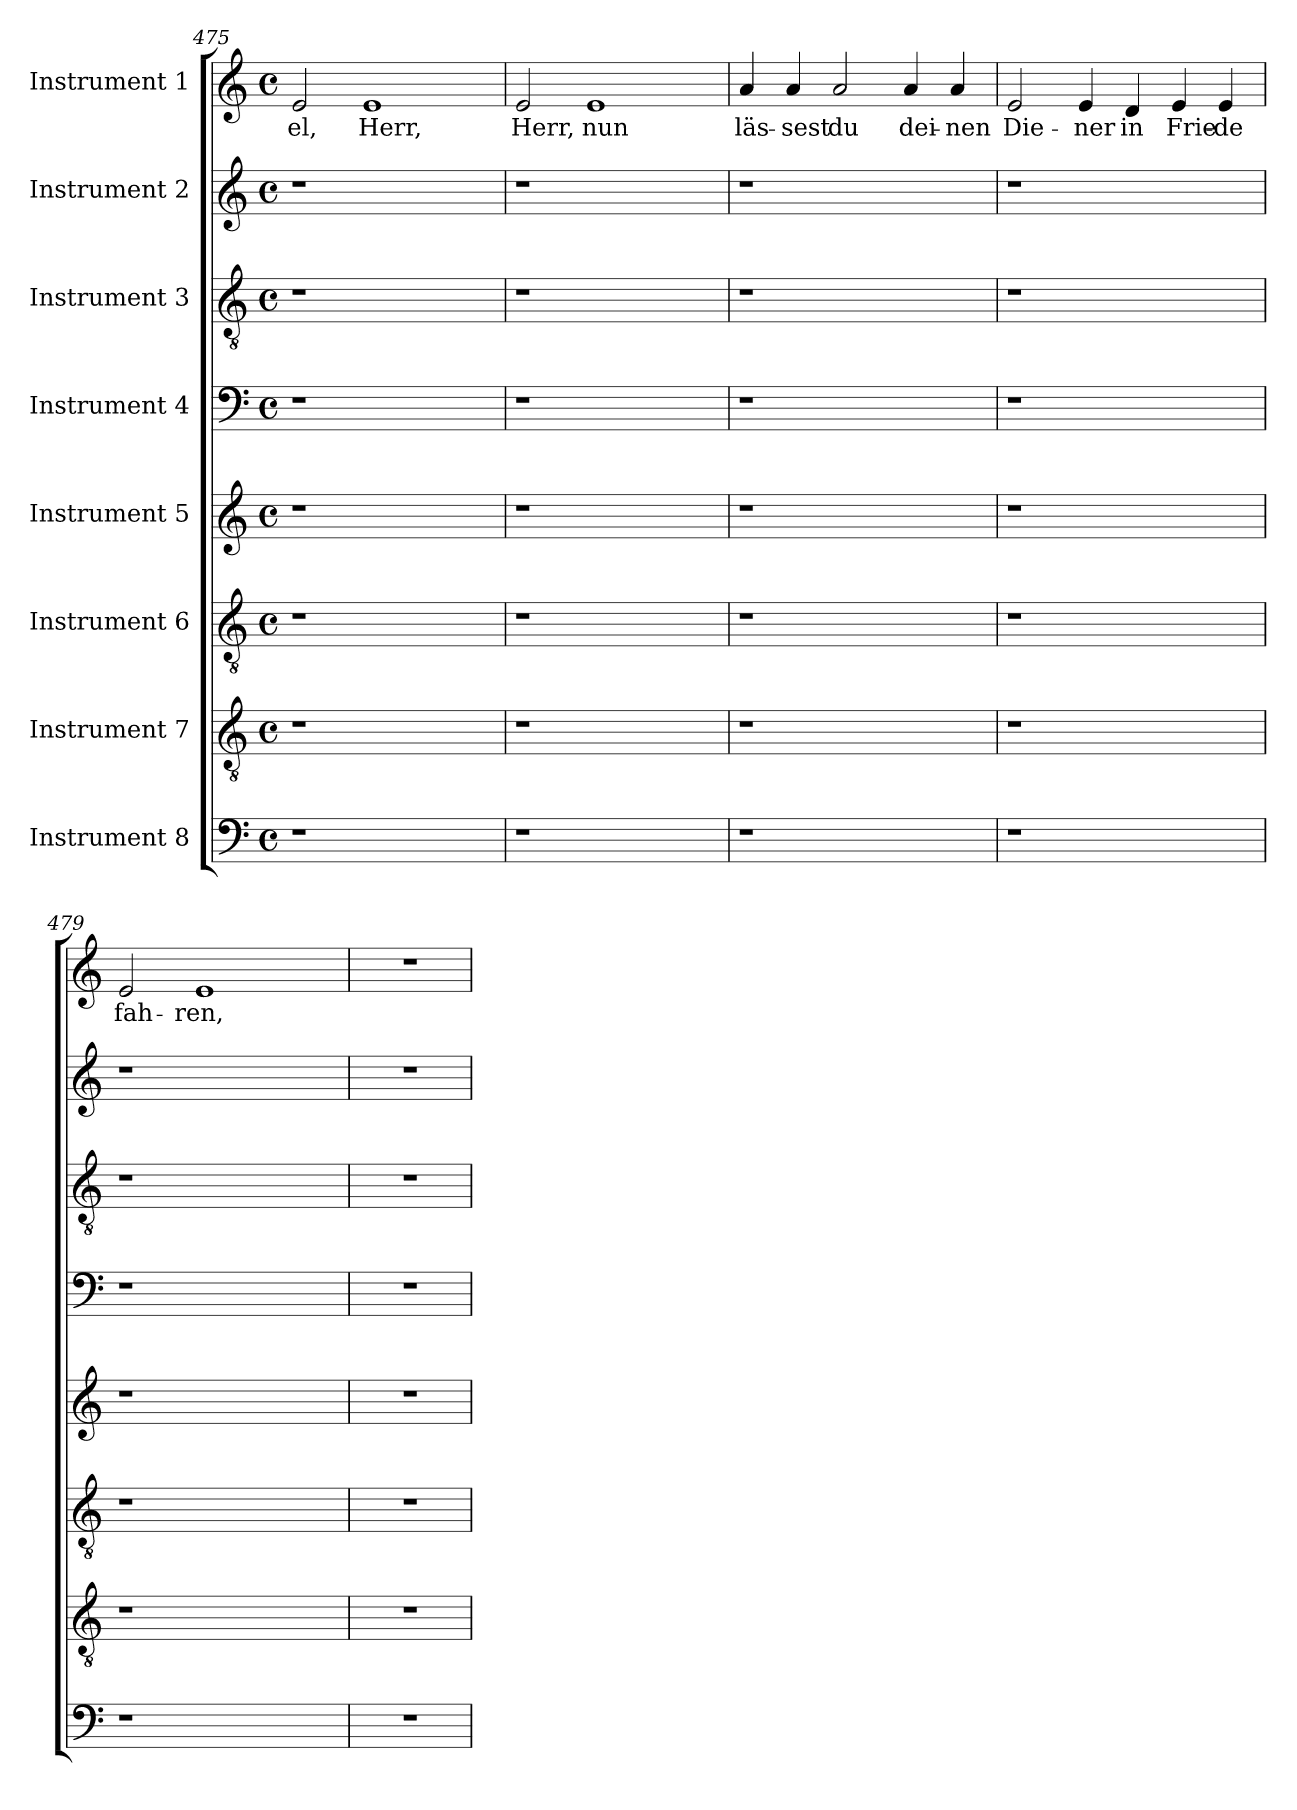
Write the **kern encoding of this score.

**kern	**kern	**kern	**kern	**kern	**kern	**kern	**kern	**text
*part8	*part7	*part6	*part5	*part4	*part3	*part2	*part1	*part1
*staff8	*staff7	*staff6	*staff5	*staff4	*staff3	*staff2	*staff1	*staff1
*I"Instrument 8	*I"Instrument 7	*I"Instrument 6	*I"Instrument 5	*I"Instrument 4	*I"Instrument 3	*I"Instrument 2	*I"Instrument 1	*
*clefF4	*clefGv2	*clefGv2	*clefG2	*clefF4	*clefGv2	*clefG2	*clefG2	*
*M4/4	*M4/4	*M4/4	*M4/4	*M4/4	*M4/4	*M4/4	*M4/4	*
*met(c)	*met(c)	*met(c)	*met(c)	*met(c)	*met(c)	*met(c)	*met(c)	*
=475	=475	=475	=475	=475	=475	=475	=475	=475
!	!	!	!	!	!	!	!	!LO:LY:b:cj
1r	1r	1r	1r	1r	1r	1r	2e/	-el,
!	!	!	!	!	!	!	!	!LO:LY:b:cj
.	.	.	.	.	.	.	1e	Herr,
2ryy	2ryy	2ryy	2ryy	2ryy	2ryy	2ryy	.	.
=476	=476	=476	=476	=476	=476	=476	=476	=476
!	!	!	!	!	!	!	!	!LO:LY:b:cj
1r	1r	1r	1r	1r	1r	1r	2e/	Herr,
!	!	!	!	!	!	!	!	!LO:LY:b:cj
.	.	.	.	.	.	.	1e	nun
2ryy	2ryy	2ryy	2ryy	2ryy	2ryy	2ryy	.	.
=477	=477	=477	=477	=477	=477	=477	=477	=477
!	!	!	!	!	!	!	!	!LO:LY:b
1r	1r	1r	1r	1r	1r	1r	4a/	läs-
!	!	!	!	!	!	!	!	!LO:LY:b:rj
.	.	.	.	.	.	.	4a/	-sest
!	!	!	!	!	!	!	!	!LO:LY:b:cj
.	.	.	.	.	.	.	2a/	du
!	!	!	!	!	!	!	!	!LO:LY:b
2ryy	2ryy	2ryy	2ryy	2ryy	2ryy	2ryy	4a/	dei-
!	!	!	!	!	!	!	!	!LO:LY:b:rj
.	.	.	.	.	.	.	4a/	-nen
=478	=478	=478	=478	=478	=478	=478	=478	=478
!	!	!	!	!	!	!	!	!LO:LY:b
1r	1r	1r	1r	1r	1r	1r	2e/	Die-
!	!	!	!	!	!	!	!	!LO:LY:b:rj
.	.	.	.	.	.	.	4e/	-ner
!	!	!	!	!	!	!	!	!LO:LY:b:cj
.	.	.	.	.	.	.	4d/	in
!	!	!	!	!	!	!	!	!LO:LY:b:cj
2ryy	2ryy	2ryy	2ryy	2ryy	2ryy	2ryy	4e/	Frie-
!	!	!	!	!	!	!	!	!LO:LY:b:rj
.	.	.	.	.	.	.	4e/	-de
=479	=479	=479	=479	=479	=479	=479	=479	=479
!	!	!	!	!	!	!	!	!LO:LY:b:cj
1r	1r	1r	1r	1r	1r	1r	2e/	fah-
!	!	!	!	!	!	!	!	!LO:LY:b:cj
.	.	.	.	.	.	.	1e	-ren,
2ryy	2ryy	2ryy	2ryy	2ryy	2ryy	2ryy	.	.
=480	=480	=480	=480	=480	=480	=480	=480	=480
1r	1r	1r	1r	1r	1r	1r	1r	.
=	=	=	=	=	=	=	=	=
*-	*-	*-	*-	*-	*-	*-	*-	*-
